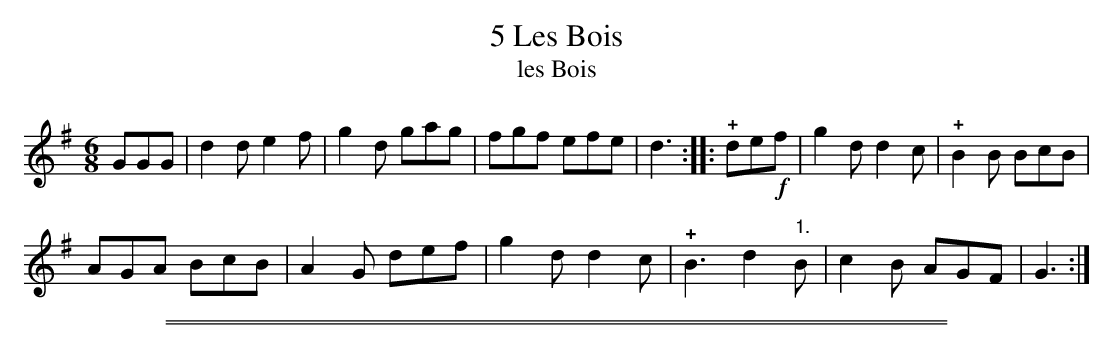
X:1
T: 5 Les Bois
T: les Bois
M: 6/8
L: 1/8
K: G
GGG |\
d2d e2f | g2d gag |\
fgf efe | d3 :|\
|: !+!de!f!f |\
g2d d2c | !+!B2B BcB |
AGA BcB | A2G def |\
g2d d2c | !+!B3 d2"1."B |\
c2B AGF | G3 :|
